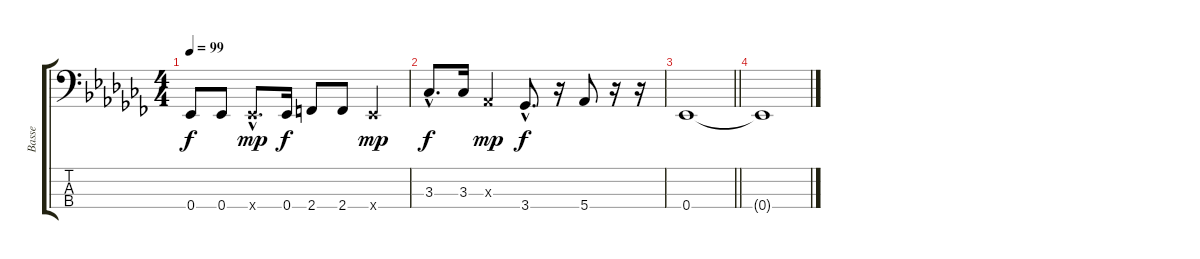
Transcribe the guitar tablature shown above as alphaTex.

\track ("Basse" "Basse") {instrument electricbassfinger}
\staff {score tabs}
\tuning (Gb2 Db2 Ab1 Eb1) {hide}
\ts (4 4)
\tempo 99
\clef f4
\ks cb
0.4.8{dy f} 0.4.8 0.4{hac x}.8{d dy mp} 0.4.16{dy f} 2.4.8 2.4.8 0.4{x}.4{dy mp} |
3.3{hac}.8{d dy f} 3.3.16 0.3{x}.4{dy mp} 3.4{hac}.8{d dy f} r.16 5.4.8 r.16 r.16 |
\barLineRight lightlight
0.4.1 |
0.4{t}.1
